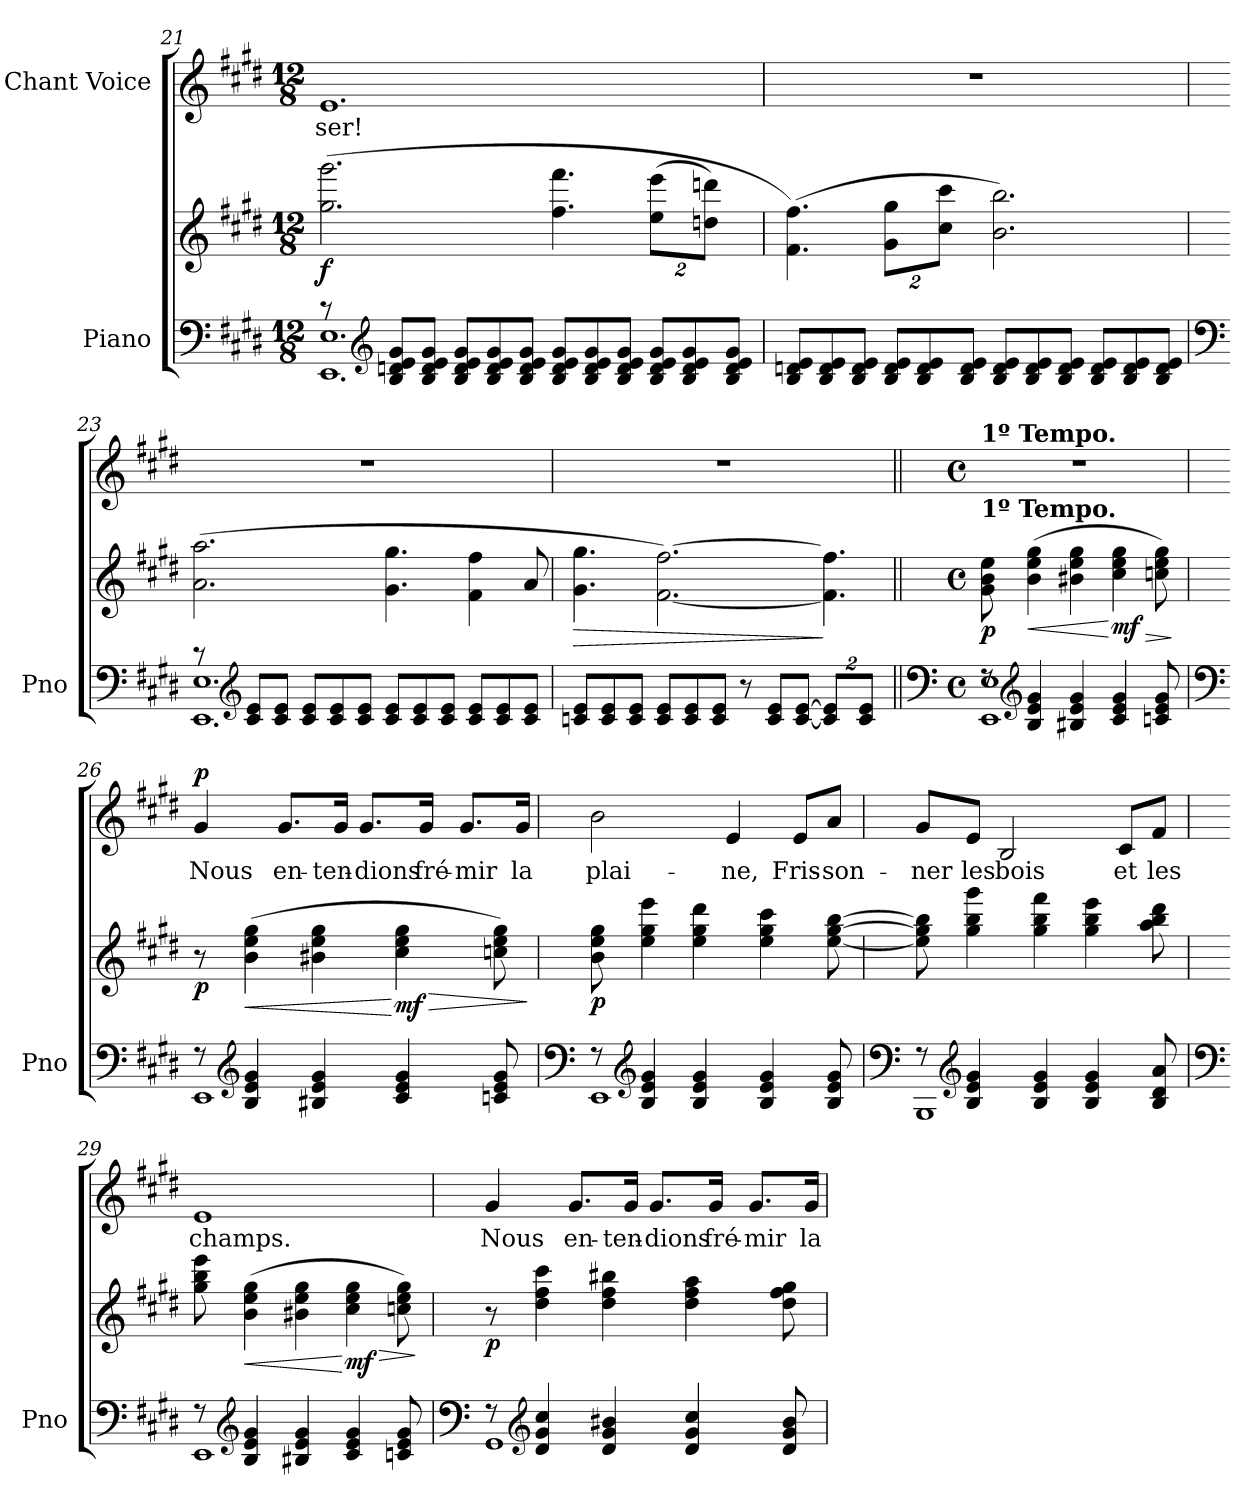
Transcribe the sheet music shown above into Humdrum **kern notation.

**kern	**kern	**dynam	**kern	**text	**dynam
*part2	*part2	*part2	*part1	*part1	*part1
*staff3	*staff2	*staff2/3	*staff1	*staff1	*staff1
*I"Piano	*	*	*I"Chant Voice	*	*
*I'Pno	*	*	*	*	*
*clefF4	*clefG2	*	*clefG2	*	*
*k[f#c#g#d#]	*k[f#c#g#d#]	*	*k[f#c#g#d#]	*	*
*M12/8	*M12/8	*	*M12/8	*	*
=21	=21	=21	=21	=21	=21
*^	*	*	*	*	*
!	!	!	!LO:DY:b	!	!LO:LY:b	!
8r	1.EE 1.E	(>2.gg#\ 2.ggg#\	f	1.e	-ser!	.
*clefG2	*	*	*	*	*	*
8B/ 8dn/ 8e/ 8g#/L	.	.	.	.	.	.
8B/ 8d/ 8e/ 8g#/J	.	.	.	.	.	.
8B/ 8d/ 8e/ 8g#/L	.	.	.	.	.	.
8B/ 8d/ 8e/ 8g#/	.	.	.	.	.	.
8B/ 8d/ 8e/ 8g#/J	.	.	.	.	.	.
8B/ 8d/ 8e/ 8g#/L	.	4.ff#\ 4.fff#\	.	.	.	.
8B/ 8d/ 8e/ 8g#/	.	.	.	.	.	.
8B/ 8d/ 8e/ 8g#/J	.	.	.	.	.	.
*	*	*Xbrackettup	*	*	*	*
8B/ 8d/ 8e/ 8g#/L	.	(>16%3ee\ 16%3eee\L	.	.	.	.
8B/ 8d/ 8e/ 8g#/	.	.	.	.	.	.
.	.	16%3ddn\ 16%3dddn\J)	.	.	.	.
8B/ 8d/ 8e/ 8g#/J	.	.	.	.	.	.
*v	*v	*	*	*	*	*
=22	=22	=22	=22	=22	=22
8B/ 8dn/ 8e/L	(>4.f#\ 4.ff#\)	.	1.r	.	.
8B/ 8d/ 8e/	.	.	.	.	.
8B/ 8d/ 8e/J	.	.	.	.	.
8B/ 8d/ 8e/L	16%3g#\ 16%3gg#\L	.	.	.	.
8B/ 8d/ 8e/	.	.	.	.	.
.	16%3cc#\ 16%3ccc#\J	.	.	.	.
8B/ 8d/ 8e/J	.	.	.	.	.
8B/ 8d/ 8e/L	2.b\ 2.bb\)	.	.	.	.
8B/ 8d/ 8e/	.	.	.	.	.
8B/ 8d/ 8e/J	.	.	.	.	.
8B/ 8d/ 8e/L	.	.	.	.	.
8B/ 8d/ 8e/	.	.	.	.	.
8B/ 8d/ 8e/J	.	.	.	.	.
!!LO:PB:g=z
=23	=23	=23	=23	=23	=23
*clefF4	*	*	*	*	*
*^	*	*	*	*	*
8r	1.EE 1.E	(>2.a\ 2.aa\	.	1.r	.	.
*clefG2	*	*	*	*	*	*
8c#/ 8e/L	.	.	.	.	.	.
8c#/ 8e/J	.	.	.	.	.	.
8c#/ 8e/L	.	.	.	.	.	.
8c#/ 8e/	.	.	.	.	.	.
8c#/ 8e/J	.	.	.	.	.	.
8c#/ 8e/L	.	4.g#\ 4.gg#\	.	.	.	.
8c#/ 8e/	.	.	.	.	.	.
8c#/ 8e/J	.	.	.	.	.	.
8c#/ 8e/L	.	4f#\ 4ff#\	.	.	.	.
8c#/ 8e/	.	.	.	.	.	.
8c#/ 8e/J	.	8a/	.	.	.	.
*v	*v	*	*	*	*	*
=24	=24	=24	=24	=24	=24
!	!	!LO:HP:b	!	!	!
8cn/ 8e/L	4.g#\ 4.gg#\	>	1.r	.	.
8c/ 8e/	.	.	.	.	.
8c/ 8e/J	.	.	.	.	.
8c/ 8e/L	[2.f#\ [2.ff#\)	.	.	.	.
8c/ 8e/	.	.	.	.	.
8c/ 8e/J	.	.	.	.	.
8r	.	.	.	.	.
8c/ 8e/L	.	.	.	.	.
[8c/ [8e/J	.	.	.	.	.
*Xbrackettup	*	*	*	*	*
16%3c/] 16%3e/]L	4.f#\] 4.ff#\]	]	.	.	.
16%3c/ 16%3e/J	.	.	.	.	.
=25||	=25||	=25||	=25||	=25||	=25||
*clefF4	*	*	*	*	*
*M4/4	*M4/4	*	*M4/4	*	*
*met(c)	*met(c)	*	*met(c)	*	*
*^	*	*	*	*	*
!	!	!	!	!LO:TX:a:B:t=1º Tempo.	!	!
!	!	!LO:TX:a:B:t=1º Tempo.	!	!	!	!
!	!	!	!LO:DY:b	!	!	!
8rF	1EE 1E	8g#\ 8b\ 8ee\	p	1r	.	.
*clefG2	*	*	*	*	*	*
!	!	!	!LO:HP:b	!	!	!
4B/ 4e/ 4g#/	.	(>4b\ 4ee\ 4gg#\	<	.	.	.
4B#X/ 4e/ 4g#/	.	4b#X\ 4ee\ 4gg#\	.	.	.	.
!	!	!	!LO:HP:n=1:b	!	!	!
!	!	!	!LO:DY:n=1:b	!	!	!
4c#/ 4e/ 4g#/	.	4cc#\ 4ee\ 4gg#\	[ > mf	.	.	.
8cn/ 8e/ 8g#/	.	8ccn\ 8ee\ 8gg#\)	.	.	.	.
*v	*v	*	*	*	*	*
.	.	]	.	.	.
!!LO:LB:g=z
=26	=26	=26	=26	=26	=26
*clefF4	*	*	*	*	*
*^	*	*	*	*	*
!	!	!	!LO:DY:b	!	!LO:LY:b	!LO:DY:a
8r	1EE	8r	p	4g#/	Nous	p
*clefG2	*	*	*	*	*	*
!	!	!	!LO:HP:b	!	!	!
4B/ 4e/ 4g#/	.	(>4b\ 4ee\ 4gg#\	<	.	.	.
!	!	!	!	!	!LO:LY:b	!
.	.	.	.	8.g#/L	en-	.
4B#X/ 4e/ 4g#/	.	4b#X\ 4ee\ 4gg#\	.	.	.	.
!	!	!	!	!	!LO:LY:b	!
.	.	.	.	16g#/Jk	-ten-	.
!	!	!	!	!	!LO:LY:b	!
.	.	.	.	8.g#/L	-dions	.
!	!	!	!LO:HP:n=1:b	!	!	!
!	!	!	!LO:DY:n=1:b	!	!	!
4c#/ 4e/ 4g#/	.	4cc#\ 4ee\ 4gg#\	[ > mf	.	.	.
!	!	!	!	!	!LO:LY:b	!
.	.	.	.	16g#/Jk	fré-	.
!	!	!	!	!	!LO:LY:b	!
.	.	.	.	8.g#/L	-mir	.
8cn/ 8e/ 8g#/	.	8ccn\ 8ee\ 8gg#\)	.	.	.	.
!	!	!	!	!	!LO:LY:b	!
.	.	.	.	16g#/Jk	la	.
*v	*v	*	*	*	*	*
.	.	]	.	.	.
=27	=27	=27	=27	=27	=27
*clefF4	*	*	*	*	*
*^	*	*	*	*	*
!	!	!	!LO:DY:b	!	!LO:LY:b	!
8r	1EE	8b\ 8ee\ 8gg#\	p	2b\	plai-	.
*clefG2	*	*	*	*	*	*
4B/ 4e/ 4g#/	.	4ee\ 4gg#\ 4eee\	.	.	.	.
4B/ 4e/ 4g#/	.	4ee\ 4gg#\ 4ddd#\	.	.	.	.
!	!	!	!	!	!LO:LY:b	!
.	.	.	.	4e/	-ne,	.
4B/ 4e/ 4g#/	.	4ee\ 4gg#\ 4ccc#\	.	.	.	.
!	!	!	!	!	!LO:LY:b	!
.	.	.	.	8e/L	Fris-	.
!	!	!	!	!	!LO:LY:b	!
8B/ 8e/ 8g#/	.	[8ee\ [8gg#\ [8bb\	.	8a/J	-son-	.
=28	=28	=28	=28	=28	=28	=28
*clefF4	*	*	*	*	*	*
!	!	!	!	!	!LO:LY:b	!
8r	1BBB	8ee\] 8gg#\] 8bb\]	.	8g#/L	-ner	.
*clefG2	*	*	*	*	*	*
!	!	!	!	!	!LO:LY:b	!
4B/ 4e/ 4g#/	.	4gg#\ 4bb\ 4ggg#\	.	8e/J	les	.
!	!	!	!	!	!LO:LY:b	!
.	.	.	.	2B/	bois	.
4B/ 4e/ 4g#/	.	4gg#\ 4bb\ 4fff#\	.	.	.	.
4B/ 4e/ 4g#/	.	4gg#\ 4bb\ 4eee\	.	.	.	.
!	!	!	!	!	!LO:LY:b	!
.	.	.	.	8c#/L	et	.
!	!	!	!	!	!LO:LY:b	!
8B/ 8d#/ 8a/	.	8aa\ 8bb\ 8ddd#\	.	8f#/J	les	.
=29	=29	=29	=29	=29	=29	=29
*clefF4	*	*	*	*	*	*
!	!	!	!	!	!LO:LY:b	!
8r	1EE	8gg#\ 8bb\ 8eee\	.	1e	champs.	.
*clefG2	*	*	*	*	*	*
!	!	!	!LO:HP:b	!	!	!
4B/ 4e/ 4g#/	.	(>4b\ 4ee\ 4gg#\	<	.	.	.
4B#X/ 4e/ 4g#/	.	4b#X\ 4ee\ 4gg#\	.	.	.	.
!	!	!	!LO:HP:n=1:b	!	!	!
!	!	!	!LO:DY:n=1:b	!	!	!
4c#/ 4e/ 4g#/	.	4cc#\ 4ee\ 4gg#\	[ > mf	.	.	.
8cn/ 8e/ 8g#/	.	8ccn\ 8ee\ 8gg#\)	.	.	.	.
*v	*v	*	*	*	*	*
.	.	]	.	.	.
!!LO:LB:g=z
=30	=30	=30	=30	=30	=30
*clefF4	*	*	*	*	*
*^	*	*	*	*	*
!	!	!	!LO:DY:b	!	!LO:LY:b	!
8r	1GG#	8r	p	4g#/	Nous	.
*clefG2	*	*	*	*	*	*
4d#/ 4g#/ 4cc#/	.	4dd#\ 4ff#\ 4ccc#\	.	.	.	.
!	!	!	!	!	!LO:LY:b	!
.	.	.	.	8.g#/L	en-	.
4d#/ 4g#/ 4b#X/	.	4dd#\ 4ff#\ 4bb#X\	.	.	.	.
!	!	!	!	!	!LO:LY:b	!
.	.	.	.	16g#/Jk	-ten-	.
!	!	!	!	!	!LO:LY:b	!
.	.	.	.	8.g#/L	-dions	.
4d#/ 4g#/ 4cc#/	.	4dd#\ 4ff#\ 4aa\	.	.	.	.
!	!	!	!	!	!LO:LY:b	!
.	.	.	.	16g#/Jk	fré-	.
!	!	!	!	!	!LO:LY:b	!
.	.	.	.	8.g#/L	-mir	.
8d#/ 8g#/ 8b#/	.	8dd#\ 8ff#\ 8gg#\	.	.	.	.
!	!	!	!	!	!LO:LY:b	!
.	.	.	.	16g#/Jk	la	.
*v	*v	*	*	*	*	*
=	=	=	=	=	=
*-	*-	*-	*-	*-	*-
